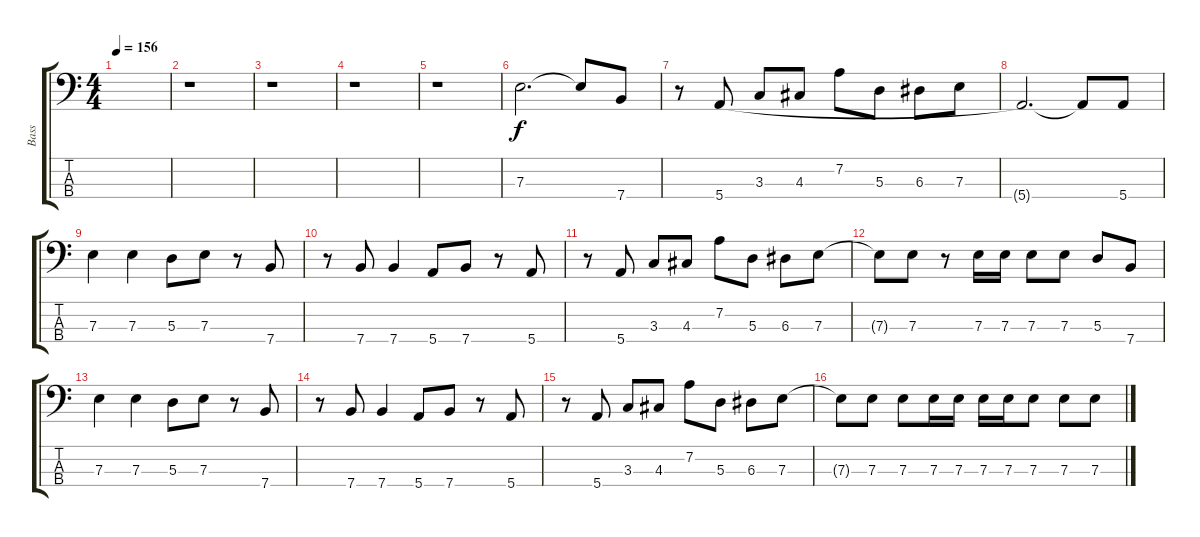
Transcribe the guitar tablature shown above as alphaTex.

\track ("Bass" "Bass") {instrument electricbasspick}
\staff {score tabs}
\tuning (G2 D2 A1 E1) {hide}
\ts (4 4)
\tempo 156
\clef f4
\ks c
|
r.1 |
r.1 |
r.1 |
r.1 |
7.3.2{d} 7.3{t}.8 7.4.8 |
r.8 5.4.8 3.3.8 4.3.8 7.2.8 5.3.8 6.3.8 7.3.8 |
5.4{t}.2{d} 5.4{t}.8 5.4.8 |
7.3.4 7.3.4 5.3.8 7.3.8 r.8 7.4.8 |
r.8 7.4.8 7.4.4 5.4.8 7.4.8 r.8 5.4.8 |
r.8 5.4.8 3.3.8 4.3.8 7.2.8 5.3.8 6.3.8 7.3.8 |
7.3{t}.8 7.3.8 r.8 7.3.16 7.3.16 7.3.8 7.3.8 5.3.8 7.4.8 |
7.3.4 7.3.4 5.3.8 7.3.8 r.8 7.4.8 |
r.8 7.4.8 7.4.4 5.4.8 7.4.8 r.8 5.4.8 |
r.8 5.4.8 3.3.8 4.3.8 7.2.8 5.3.8 6.3.8 7.3.8 |
7.3{t}.8 7.3.8 7.3.8 7.3.16 7.3.16 7.3.16 7.3.16 7.3.8 7.3.8 7.3.8
